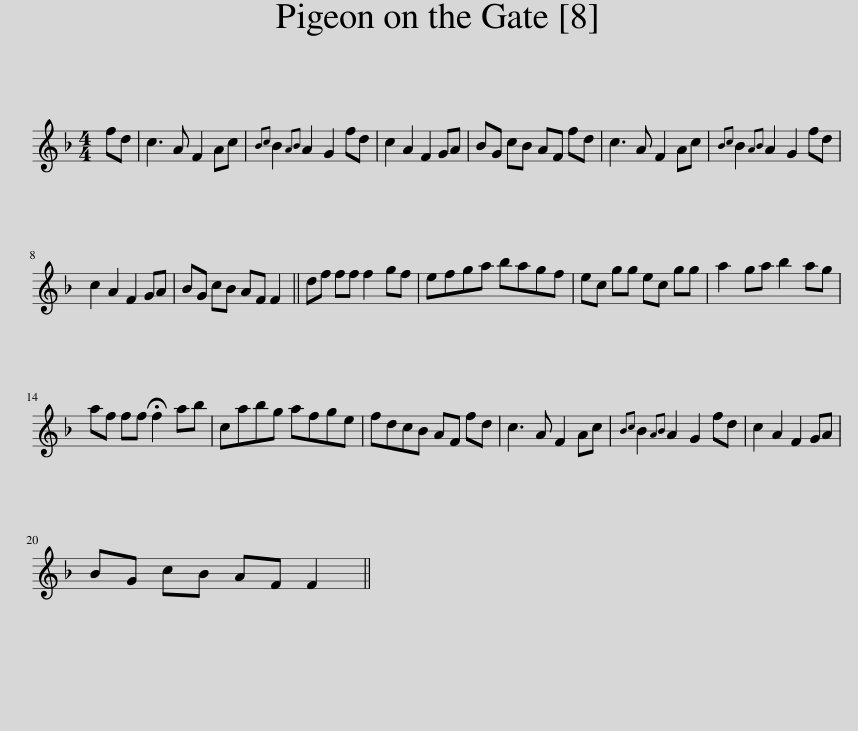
X:1
L:1/8
M:4/4
I:linebreak $
K:F
V:1 treble
V:1
 fd | c3 A F2 Ac |{Bc} B2{AB} A2 G2 fd | c2 A2 F2 GA | BG cB AF fd | %5
 c3 A F2 Ac |{Bc} B2{AB} A2 G2 fd |$ c2 A2 F2 GA | BG cB AF F2 || df ff f2 gf | %10
 efga bagf | ec gg ec gg | a2 ga b2 ag |$ af ff !fermata!f2 ab | cabg afge | %15
 fdcB AF fd | c3 A F2 Ac |{Bc} B2{AB} A2 G2 fd | c2 A2 F2 GA |$ BG cB AF F2 || %20
